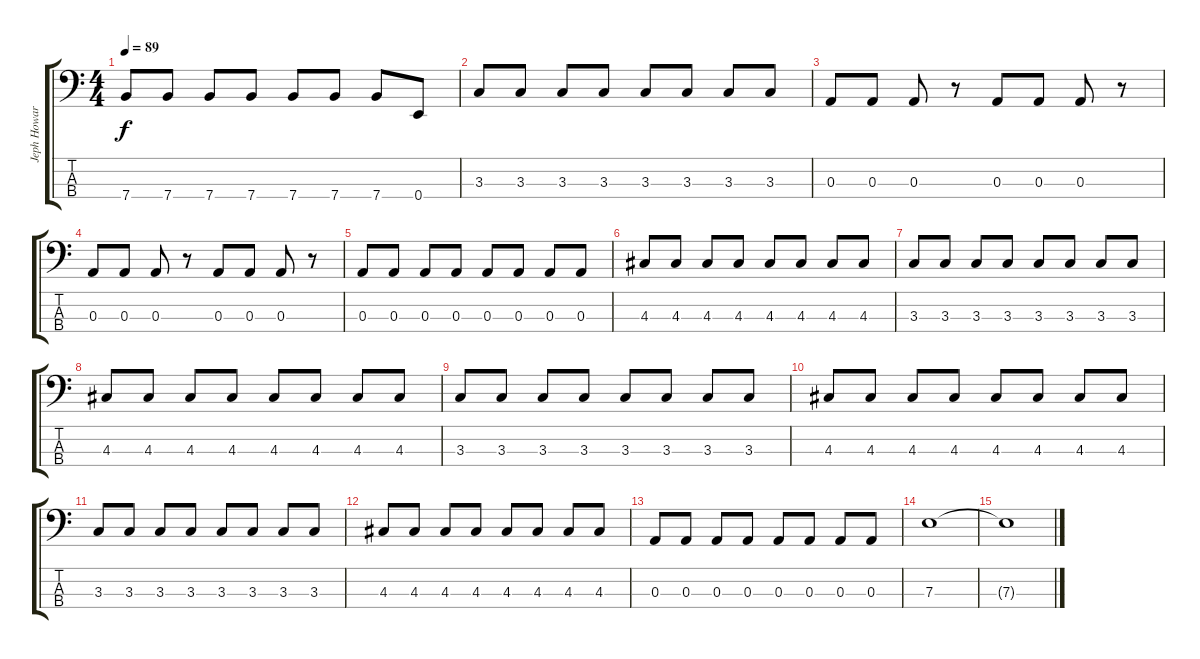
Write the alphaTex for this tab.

\track ("Jeph Howard" "Jeph Howar") {instrument electricbassfinger}
\staff {score tabs}
\tuning (G2 D2 A1 E1) {hide}
\ts (4 4)
\tempo 89
\clef f4
\ks c
7.4.8{dy f} 7.4.8 7.4.8 7.4.8 7.4.8 7.4.8 7.4.8 0.4.8 |
3.3.8 3.3.8 3.3.8 3.3.8 3.3.8 3.3.8 3.3.8 3.3.8 |
0.3.8 0.3.8 0.3.8 r.8 0.3.8 0.3.8 0.3.8 r.8 |
0.3.8 0.3.8 0.3.8 r.8 0.3.8 0.3.8 0.3.8 r.8 |
0.3.8 0.3.8 0.3.8 0.3.8 0.3.8 0.3.8 0.3.8 0.3.8 |
4.3.8 4.3.8 4.3.8 4.3.8 4.3.8 4.3.8 4.3.8 4.3.8 |
3.3.8 3.3.8 3.3.8 3.3.8 3.3.8 3.3.8 3.3.8 3.3.8 |
4.3.8 4.3.8 4.3.8 4.3.8 4.3.8 4.3.8 4.3.8 4.3.8 |
3.3.8 3.3.8 3.3.8 3.3.8 3.3.8 3.3.8 3.3.8 3.3.8 |
4.3.8 4.3.8 4.3.8 4.3.8 4.3.8 4.3.8 4.3.8 4.3.8 |
3.3.8 3.3.8 3.3.8 3.3.8 3.3.8 3.3.8 3.3.8 3.3.8 |
4.3.8 4.3.8 4.3.8 4.3.8 4.3.8 4.3.8 4.3.8 4.3.8 |
0.3.8 0.3.8 0.3.8 0.3.8 0.3.8 0.3.8 0.3.8 0.3.8 |
7.3.1 |
7.3{t}.1
